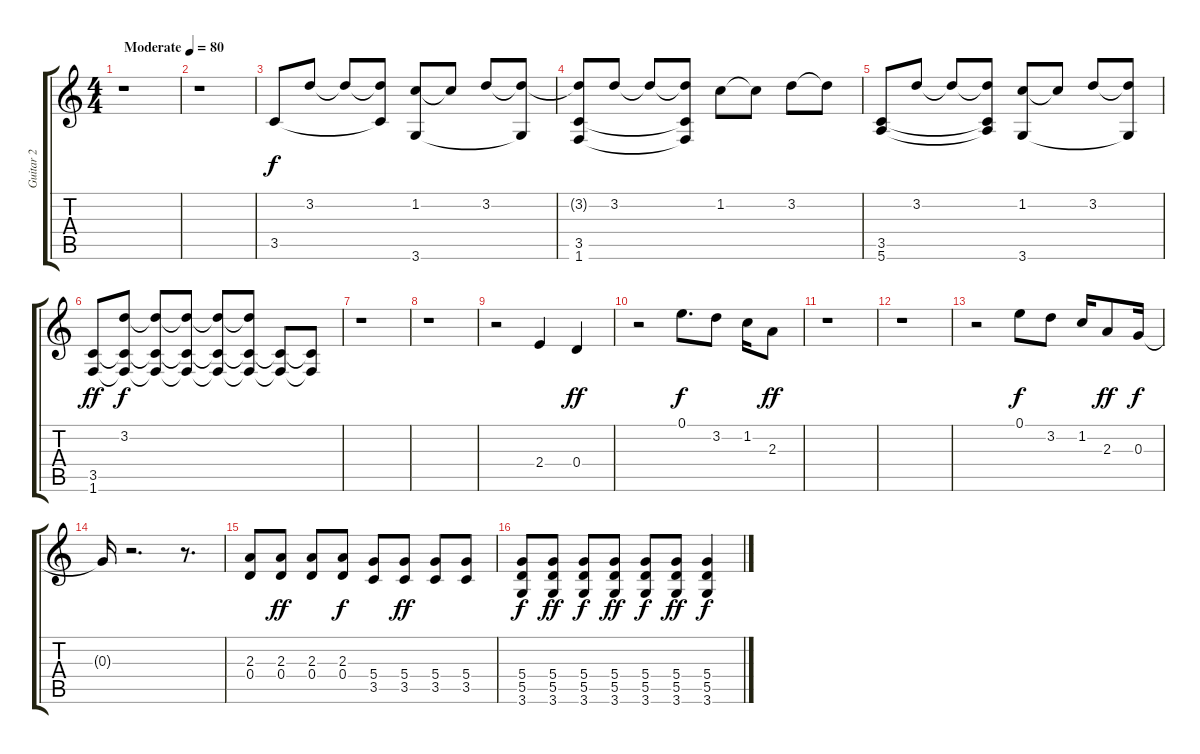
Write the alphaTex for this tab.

\track ("Guitar 2" "Guitar 2") {instrument overdrivenguitar}
\staff {score tabs}
\tuning (E4 B3 G3 D3 A2 E2) {hide}
\ts (4 4)
\tempo (80 "Moderate")
\clef g2
\ks c
r.1{dy f instrument overdrivenguitar} |
r.1 |
3.5.8 3.2.8 3.2{t}.8 (3.2{t} 3.5{t}).8 (1.2 3.6).8 1.2{t}.8 3.2.8 (3.2{t} 3.6{t}).8 |
(3.2{t} 3.5 1.6).8 3.2.8 3.2{t}.8 (3.2{t} 3.5{t} 1.6{t}).8 1.2.8 1.2{t}.8 3.2.8 3.2{t}.8 |
(3.5 5.6).8 3.2.8 3.2{t}.8 (3.2{t} 3.5{t} 5.6{t}).8 (1.2 3.6).8 1.2{t}.8 3.2.8 (3.2{t} 3.6{t}).8 |
(3.5 1.6).8{dy ff} (3.2 3.5{t} 1.6{t}).8{dy f} (3.2{t} 3.5{t} 1.6{t}).8 (3.2{t} 3.5{t} 1.6{t}).8 (3.2{t} 3.5{t} 1.6{t}).8 (3.2{t} 3.5{t} 1.6{t}).8 (3.5{t} 1.6{t}).8 (3.5{t} 1.6{t}).8 |
r.1 |
r.1 |
r.2 2.4.4 0.4.4{dy ff} |
r.2 0.1.8{d dy f} 3.2.8 1.2.16 2.3.8{dy ff} |
r.1 |
r.1 |
r.2 0.1.8{dy f} 3.2.8 1.2.16 2.3.8{dy ff} 0.3.16{dy f} |
0.3{t}.16 r.2{d} r.8{d} |
(2.3 0.4).8 (2.3 0.4).8{dy ff} (2.3 0.4).8 (2.3 0.4).8{dy f} (5.4 3.5).8 (5.4 3.5).8{dy ff} (5.4 3.5).8 (5.4 3.5).8 |
(5.4 5.5 3.6).8{dy f} (5.4 5.5 3.6).8{dy ff} (5.4 5.5 3.6).8{dy f} (5.4 5.5 3.6).8{dy ff} (5.4 5.5 3.6).8{dy f} (5.4 5.5 3.6).8{dy ff} (5.4 5.5 3.6).4{dy f}
